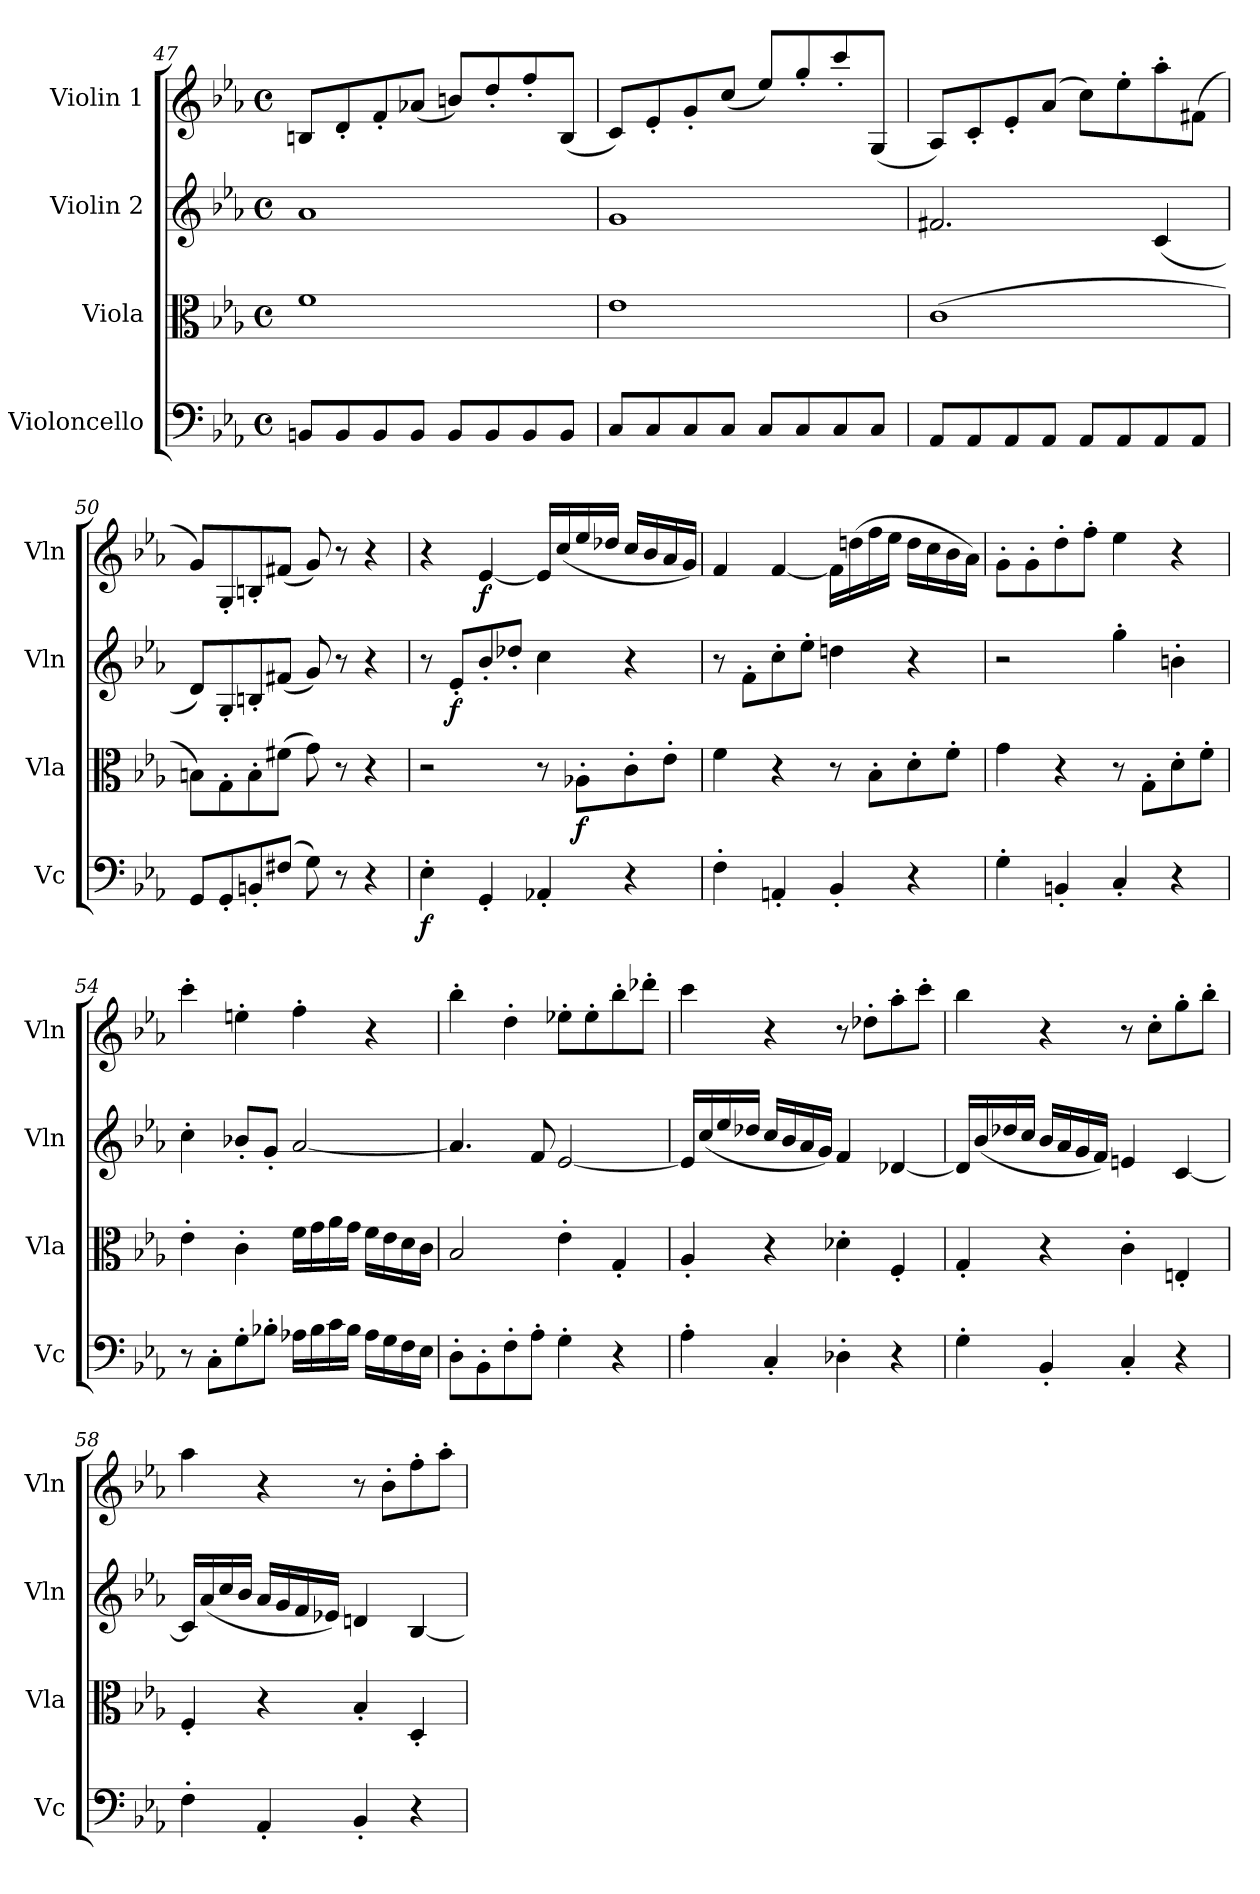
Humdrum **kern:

**kern	**dynam	**kern	**dynam	**kern	**dynam	**kern	**dynam
*part4	*part4	*part3	*part3	*part2	*part2	*part1	*part1
*staff4	*staff4	*staff3	*staff3	*staff2	*staff2	*staff1	*staff1
*I"Violoncello	*	*I"Viola	*	*I"Violin 2	*	*I"Violin 1	*
*I'Vc	*	*I'Vla	*	*I'Vln	*	*I'Vln	*
*clefF4	*	*clefC3	*	*clefG2	*	*clefG2	*
*k[b-e-a-]	*	*k[b-e-a-]	*	*k[b-e-a-]	*	*k[b-e-a-]	*
*M4/4	*	*M4/4	*	*M4/4	*	*M4/4	*
*met(c)	*	*met(c)	*	*met(c)	*	*met(c)	*
=47	=47	=47	=47	=47	=47	=47	=47
8BBn/L	.	1f	.	1a-	.	8Bn/L	.
8BB/	.	.	.	.	.	8d'/	.
8BB/	.	.	.	.	.	8f'/	.
8BB/J	.	.	.	.	.	(<8a-X/J	.
8BB/L	.	.	.	.	.	8bn/L)	.
8BB/	.	.	.	.	.	8dd'/	.
8BB/	.	.	.	.	.	8ff'/	.
8BB/J	.	.	.	.	.	(<8B/J	.
=48	=48	=48	=48	=48	=48	=48	=48
8C/L	.	1e-	.	1g	.	8c/L)	.
8C/	.	.	.	.	.	8e-'/	.
8C/	.	.	.	.	.	8g'/	.
8C/J	.	.	.	.	.	(<8cc/J	.
8C/L	.	.	.	.	.	8ee-/L)	.
8C/	.	.	.	.	.	8gg'/	.
8C/	.	.	.	.	.	8ccc'/	.
8C/J	.	.	.	.	.	(<8G/J	.
=49	=49	=49	=49	=49	=49	=49	=49
8AA-/L	.	(>1c	.	2.f#X/	.	8A-/L)	.
8AA-/	.	.	.	.	.	8c'/	.
8AA-/	.	.	.	.	.	8e-'/	.
8AA-/J	.	.	.	.	.	(>8a-/J	.
8AA-/L	.	.	.	.	.	8cc\L)	.
8AA-/	.	.	.	.	.	8ee-'\	.
8AA-/	.	.	.	(<4c/	.	8aa-'\	.
8AA-/J	.	.	.	.	.	(>8f#X\J	.
=50	=50	=50	=50	=50	=50	=50	=50
8GG/L	.	8Bn\L)	.	8d/L)	.	8g/L)	.
8GG'/	.	8G'\	.	8G'/	.	8G'/	.
8BBn'/	.	8B'\	.	8Bn'/	.	8Bn'/	.
(>8F#X/J	.	(>8f#X\J	.	(<8f#X/J	.	(<8f#X/J	.
8G\)	.	8g\)	.	8g/)	.	8g/)	.
8r	.	8r	.	8r	.	8r	.
4r	.	4r	.	4r	.	4r	.
!!LO:LB:g=z
=51	=51	=51	=51	=51	=51	=51	=51
!	!LO:DY:b	!	!	!	!	!	!
4E-'\	f	2r	.	8r	.	4r	.
!	!	!	!	!	!LO:DY:b	!	!
.	.	.	.	8e-'/L	f	.	.
!	!	!	!	!	!	!	!LO:DY:b
4GG'/	.	.	.	8b-'/	.	[4e-/	f
.	.	.	.	8dd-X'/J	.	.	.
4AA-X'/	.	8r	.	4cc\	.	16e-/LL]	.
.	.	.	.	.	.	(<16cc/	.
!	!	!	!LO:DY:b	!	!	!	!
.	.	8A-X'\L	f	.	.	16ee-/	.
.	.	.	.	.	.	16dd-X/JJ	.
4r	.	8c'\	.	4r	.	16cc/LL	.
.	.	.	.	.	.	16b-/	.
.	.	8e-'\J	.	.	.	16a-/	.
.	.	.	.	.	.	16g/JJ)	.
=52	=52	=52	=52	=52	=52	=52	=52
4F'\	.	4f\	.	8r	.	4f/	.
.	.	.	.	8f'\L	.	.	.
4AAn'/	.	4r	.	8cc'\	.	[4f/	.
.	.	.	.	8ee-'\J	.	.	.
4BB-'/	.	8r	.	4ddn\	.	16f\LL]	.
.	.	.	.	.	.	(>16ddn\	.
.	.	8B-'\L	.	.	.	16ff\	.
.	.	.	.	.	.	16ee-\JJ	.
4r	.	8d'\	.	4r	.	16dd\LL	.
.	.	.	.	.	.	16cc\	.
.	.	8f'\J	.	.	.	16b-\	.
.	.	.	.	.	.	16a-\JJ)	.
=53	=53	=53	=53	=53	=53	=53	=53
4G'\	.	4g\	.	2r	.	8g'\L	.
.	.	.	.	.	.	8g'\	.
4BBn'/	.	4r	.	.	.	8dd'\	.
.	.	.	.	.	.	8ff'\J	.
4C'/	.	8r	.	4gg'\	.	4ee-\	.
.	.	8G'\L	.	.	.	.	.
4r	.	8d'\	.	4bn'\	.	4r	.
.	.	8f'\J	.	.	.	.	.
=54	=54	=54	=54	=54	=54	=54	=54
8r	.	4e-'\	.	4cc'\	.	4ccc'\	.
8C'\L	.	.	.	.	.	.	.
8G'\	.	4c'\	.	8b-X'/L	.	4een'\	.
8B-X'\J	.	.	.	8g'/J	.	.	.
16A-X\LL	.	16f\LL	.	[2a-/	.	4ff'\	.
16B-\	.	16g\	.	.	.	.	.
16c\	.	16a-\	.	.	.	.	.
16B-\JJ	.	16g\JJ	.	.	.	.	.
16A-\LL	.	16f\LL	.	.	.	4r	.
16G\	.	16e-\	.	.	.	.	.
16F\	.	16d\	.	.	.	.	.
16E-\JJ	.	16c\JJ	.	.	.	.	.
!!LO:PB:g=z
=55	=55	=55	=55	=55	=55	=55	=55
8D'\L	.	2B-/	.	4.a-/]	.	4bb-'\	.
8BB-'\	.	.	.	.	.	.	.
8F'\	.	.	.	.	.	4dd'\	.
8A-'\J	.	.	.	8f/	.	.	.
4G'\	.	4e-'\	.	[2e-/	.	8ee-X'\L	.
.	.	.	.	.	.	8ee-'\	.
4r	.	4G'/	.	.	.	8bb-'\	.
.	.	.	.	.	.	8ddd-X'\J	.
=56	=56	=56	=56	=56	=56	=56	=56
4A-'\	.	4A-'/	.	16e-/LL]	.	4ccc\	.
.	.	.	.	(<16cc/	.	.	.
.	.	.	.	16ee-/	.	.	.
.	.	.	.	16dd-X/JJ	.	.	.
4C'/	.	4r	.	16cc/LL	.	4r	.
.	.	.	.	16b-/	.	.	.
.	.	.	.	16a-/	.	.	.
.	.	.	.	16g/JJ)	.	.	.
4D-X'\	.	4d-X'\	.	4f/	.	8r	.
.	.	.	.	.	.	8dd-X'\L	.
4r	.	4F'/	.	[4d-X/	.	8aa-'\	.
.	.	.	.	.	.	8ccc'\J	.
=57	=57	=57	=57	=57	=57	=57	=57
4G'\	.	4G'/	.	16d-/LL]	.	4bb-\	.
.	.	.	.	(<16b-/	.	.	.
.	.	.	.	16dd-X/	.	.	.
.	.	.	.	16cc/JJ	.	.	.
4BB-'/	.	4r	.	16b-/LL	.	4r	.
.	.	.	.	16a-/	.	.	.
.	.	.	.	16g/	.	.	.
.	.	.	.	16f/JJ)	.	.	.
4C'/	.	4c'\	.	4en/	.	8r	.
.	.	.	.	.	.	8cc'\L	.
4r	.	4En'/	.	[4c/	.	8gg'\	.
.	.	.	.	.	.	8bb-'\J	.
=58	=58	=58	=58	=58	=58	=58	=58
4F'\	.	4F'/	.	16c/LL]	.	4aa-\	.
.	.	.	.	(<16a-/	.	.	.
.	.	.	.	16cc/	.	.	.
.	.	.	.	16b-/JJ	.	.	.
4AA-'/	.	4r	.	16a-/LL	.	4r	.
.	.	.	.	16g/	.	.	.
.	.	.	.	16f/	.	.	.
.	.	.	.	16e-X/JJ)	.	.	.
4BB-'/	.	4B-'/	.	4dn/	.	8r	.
.	.	.	.	.	.	8b-'\L	.
4r	.	4D'/	.	[4B-/	.	8ff'\	.
.	.	.	.	.	.	8aa-'\J	.
=	=	=	=	=	=	=	=
*-	*-	*-	*-	*-	*-	*-	*-
